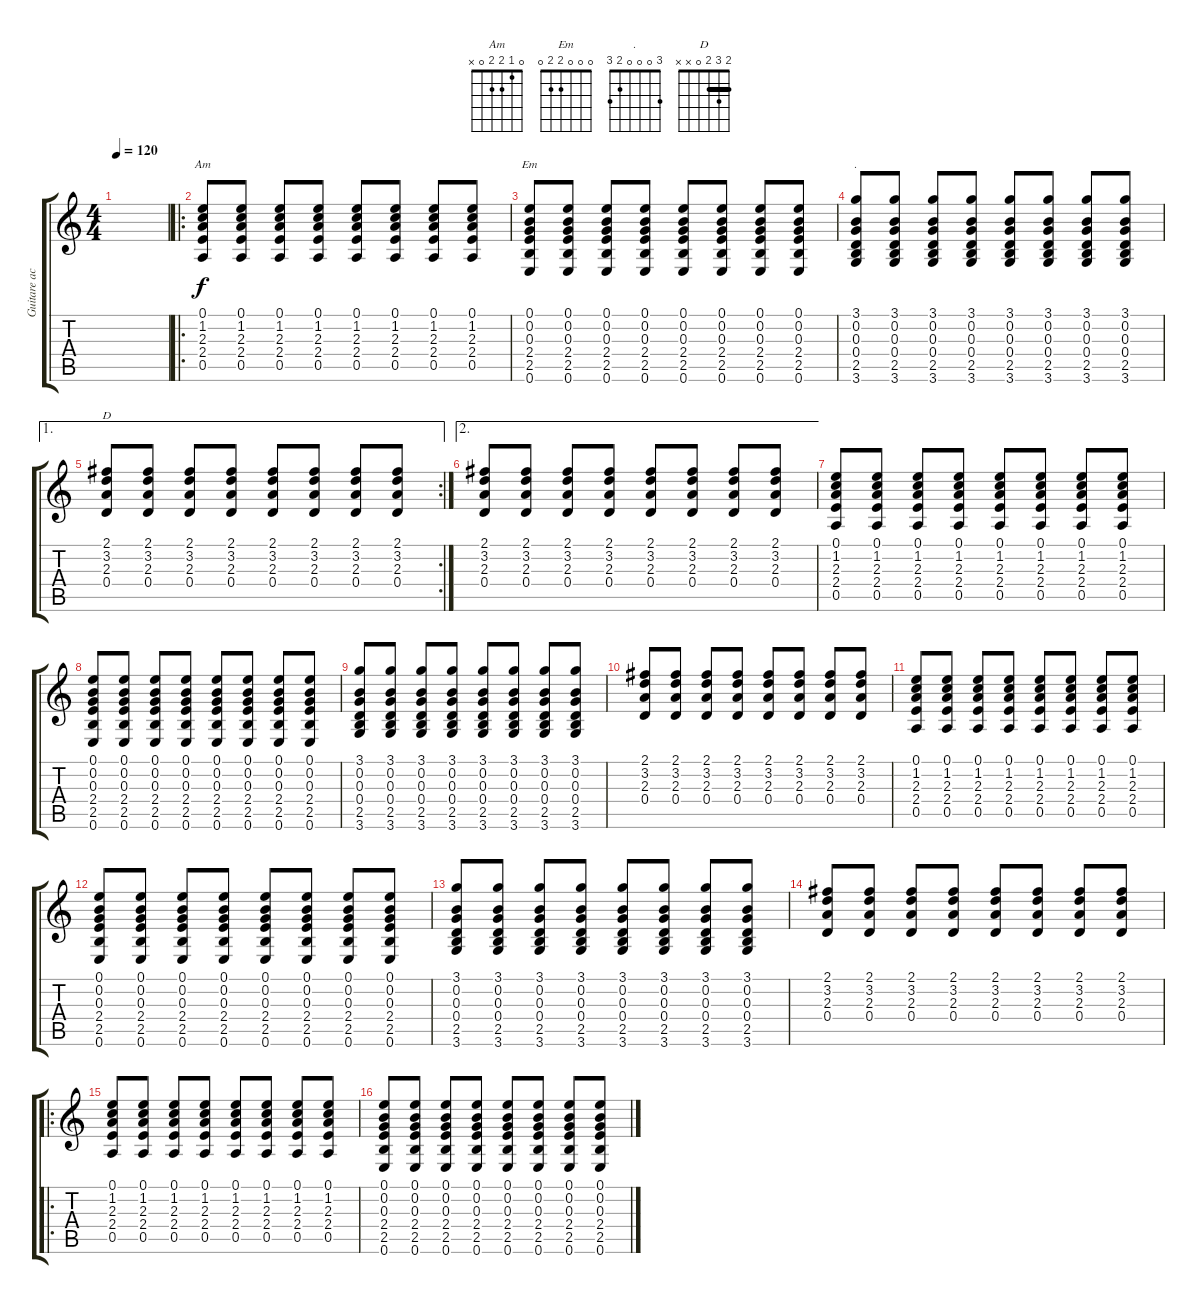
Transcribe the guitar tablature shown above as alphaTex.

\track ("Guitare acoustique" "Guitare ac") {instrument acousticguitarnylon}
\staff {score tabs}
\tuning (E4 B3 G3 D3 A2 E2) {hide}
\chord ("Am" 0 1 2 2 0 x)
\chord ("Em" 0 0 0 2 2 0)
\chord ("." 3 0 0 0 2 3)
\chord ("D" 2 3 2 0 x x) {barre 2}
\ts (4 4)
\tempo 120
\clef g2
\ks c
|
\ro
(0.1 1.2 2.3 2.4 0.5).8{ch "Am"} (0.1 1.2 2.3 2.4 0.5).8 (0.1 1.2 2.3 2.4 0.5).8 (0.1 1.2 2.3 2.4 0.5).8 (0.1 1.2 2.3 2.4 0.5).8 (0.1 1.2 2.3 2.4 0.5).8 (0.1 1.2 2.3 2.4 0.5).8 (0.1 1.2 2.3 2.4 0.5).8 |
(0.1 0.2 0.3 2.4 2.5 0.6).8{ch "Em"} (0.1 0.2 0.3 2.4 2.5 0.6).8 (0.1 0.2 0.3 2.4 2.5 0.6).8 (0.1 0.2 0.3 2.4 2.5 0.6).8 (0.1 0.2 0.3 2.4 2.5 0.6).8 (0.1 0.2 0.3 2.4 2.5 0.6).8 (0.1 0.2 0.3 2.4 2.5 0.6).8 (0.1 0.2 0.3 2.4 2.5 0.6).8 |
(3.1 0.2 0.3 0.4 2.5 3.6).8{ch "."} (3.1 0.2 0.3 0.4 2.5 3.6).8 (3.1 0.2 0.3 0.4 2.5 3.6).8 (3.1 0.2 0.3 0.4 2.5 3.6).8 (3.1 0.2 0.3 0.4 2.5 3.6).8 (3.1 0.2 0.3 0.4 2.5 3.6).8 (3.1 0.2 0.3 0.4 2.5 3.6).8 (3.1 0.2 0.3 0.4 2.5 3.6).8 |
\ae 1
\rc 2
(2.1 3.2 2.3 0.4).8{ch "D"} (2.1 3.2 2.3 0.4).8 (2.1 3.2 2.3 0.4).8 (2.1 3.2 2.3 0.4).8 (2.1 3.2 2.3 0.4).8 (2.1 3.2 2.3 0.4).8 (2.1 3.2 2.3 0.4).8 (2.1 3.2 2.3 0.4).8 |
\ae 2
(2.1 3.2 2.3 0.4).8 (2.1 3.2 2.3 0.4).8 (2.1 3.2 2.3 0.4).8 (2.1 3.2 2.3 0.4).8 (2.1 3.2 2.3 0.4).8 (2.1 3.2 2.3 0.4).8 (2.1 3.2 2.3 0.4).8 (2.1 3.2 2.3 0.4).8 |
(0.1 1.2 2.3 2.4 0.5).8 (0.1 1.2 2.3 2.4 0.5).8 (0.1 1.2 2.3 2.4 0.5).8 (0.1 1.2 2.3 2.4 0.5).8 (0.1 1.2 2.3 2.4 0.5).8 (0.1 1.2 2.3 2.4 0.5).8 (0.1 1.2 2.3 2.4 0.5).8 (0.1 1.2 2.3 2.4 0.5).8 |
(0.1 0.2 0.3 2.4 2.5 0.6).8 (0.1 0.2 0.3 2.4 2.5 0.6).8 (0.1 0.2 0.3 2.4 2.5 0.6).8 (0.1 0.2 0.3 2.4 2.5 0.6).8 (0.1 0.2 0.3 2.4 2.5 0.6).8 (0.1 0.2 0.3 2.4 2.5 0.6).8 (0.1 0.2 0.3 2.4 2.5 0.6).8 (0.1 0.2 0.3 2.4 2.5 0.6).8 |
(3.1 0.2 0.3 0.4 2.5 3.6).8 (3.1 0.2 0.3 0.4 2.5 3.6).8 (3.1 0.2 0.3 0.4 2.5 3.6).8 (3.1 0.2 0.3 0.4 2.5 3.6).8 (3.1 0.2 0.3 0.4 2.5 3.6).8 (3.1 0.2 0.3 0.4 2.5 3.6).8 (3.1 0.2 0.3 0.4 2.5 3.6).8 (3.1 0.2 0.3 0.4 2.5 3.6).8 |
(2.1 3.2 2.3 0.4).8 (2.1 3.2 2.3 0.4).8 (2.1 3.2 2.3 0.4).8 (2.1 3.2 2.3 0.4).8 (2.1 3.2 2.3 0.4).8 (2.1 3.2 2.3 0.4).8 (2.1 3.2 2.3 0.4).8 (2.1 3.2 2.3 0.4).8 |
(0.1 1.2 2.3 2.4 0.5).8 (0.1 1.2 2.3 2.4 0.5).8 (0.1 1.2 2.3 2.4 0.5).8 (0.1 1.2 2.3 2.4 0.5).8 (0.1 1.2 2.3 2.4 0.5).8 (0.1 1.2 2.3 2.4 0.5).8 (0.1 1.2 2.3 2.4 0.5).8 (0.1 1.2 2.3 2.4 0.5).8 |
(0.1 0.2 0.3 2.4 2.5 0.6).8 (0.1 0.2 0.3 2.4 2.5 0.6).8 (0.1 0.2 0.3 2.4 2.5 0.6).8 (0.1 0.2 0.3 2.4 2.5 0.6).8 (0.1 0.2 0.3 2.4 2.5 0.6).8 (0.1 0.2 0.3 2.4 2.5 0.6).8 (0.1 0.2 0.3 2.4 2.5 0.6).8 (0.1 0.2 0.3 2.4 2.5 0.6).8 |
(3.1 0.2 0.3 0.4 2.5 3.6).8 (3.1 0.2 0.3 0.4 2.5 3.6).8 (3.1 0.2 0.3 0.4 2.5 3.6).8 (3.1 0.2 0.3 0.4 2.5 3.6).8 (3.1 0.2 0.3 0.4 2.5 3.6).8 (3.1 0.2 0.3 0.4 2.5 3.6).8 (3.1 0.2 0.3 0.4 2.5 3.6).8 (3.1 0.2 0.3 0.4 2.5 3.6).8 |
(2.1 3.2 2.3 0.4).8 (2.1 3.2 2.3 0.4).8 (2.1 3.2 2.3 0.4).8 (2.1 3.2 2.3 0.4).8 (2.1 3.2 2.3 0.4).8 (2.1 3.2 2.3 0.4).8 (2.1 3.2 2.3 0.4).8 (2.1 3.2 2.3 0.4).8 |
\ro
(0.1 1.2 2.3 2.4 0.5).8 (0.1 1.2 2.3 2.4 0.5).8 (0.1 1.2 2.3 2.4 0.5).8 (0.1 1.2 2.3 2.4 0.5).8 (0.1 1.2 2.3 2.4 0.5).8 (0.1 1.2 2.3 2.4 0.5).8 (0.1 1.2 2.3 2.4 0.5).8 (0.1 1.2 2.3 2.4 0.5).8 |
(0.1 0.2 0.3 2.4 2.5 0.6).8 (0.1 0.2 0.3 2.4 2.5 0.6).8 (0.1 0.2 0.3 2.4 2.5 0.6).8 (0.1 0.2 0.3 2.4 2.5 0.6).8 (0.1 0.2 0.3 2.4 2.5 0.6).8 (0.1 0.2 0.3 2.4 2.5 0.6).8 (0.1 0.2 0.3 2.4 2.5 0.6).8 (0.1 0.2 0.3 2.4 2.5 0.6).8
